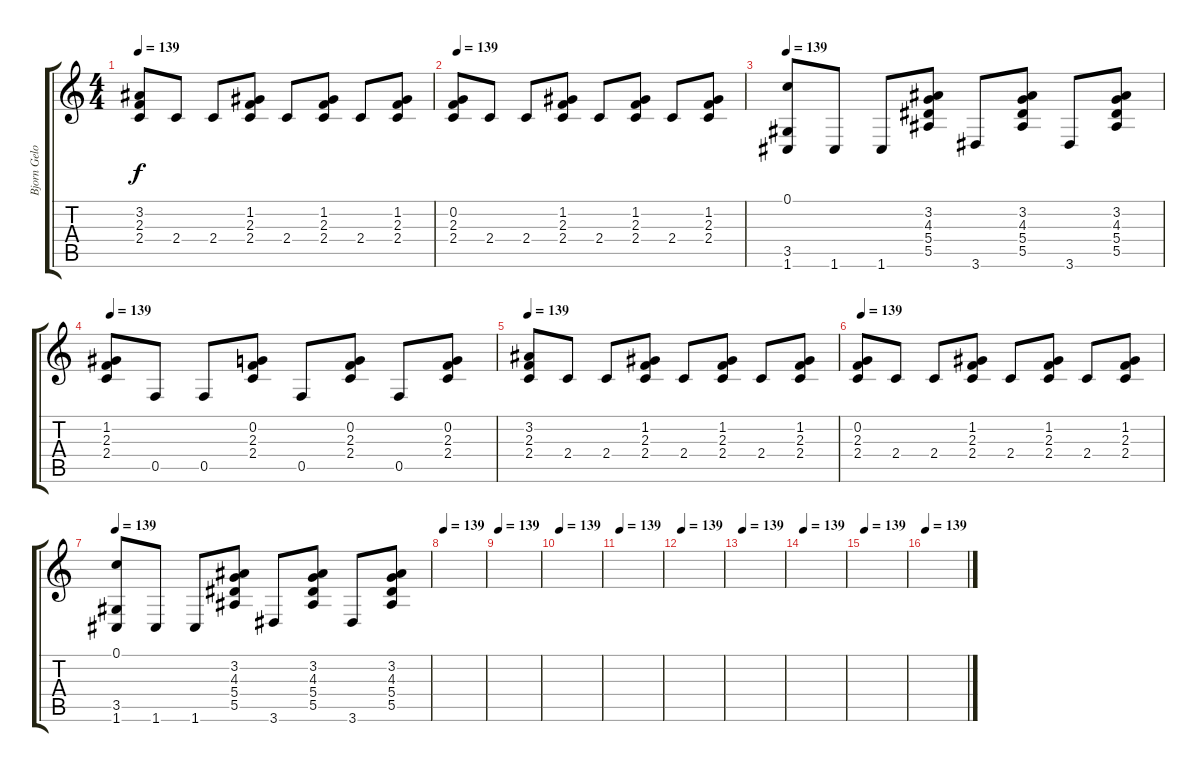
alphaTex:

\track ("Bjorn Gelotte-Gtr." "Bjorn Gelo") {instrument distortionguitar}
\staff {score tabs}
\tuning (C4 G3 Eb3 Bb2 F2 C2) {hide}
\ts (4 4)
\tempo 139
\clef g2
\ks c
(3.2 2.3 2.4).8{dy f} 2.4.8 2.4.8 (1.2 2.3 2.4).8 2.4.8 (1.2 2.3 2.4).8 2.4.8 (1.2 2.3 2.4).8 |
\tempo 139
(0.2 2.3 2.4).8 2.4.8 2.4.8 (1.2 2.3 2.4).8 2.4.8 (1.2 2.3 2.4).8 2.4.8 (1.2 2.3 2.4).8 |
\tempo 139
(0.1 3.5 1.6).8 1.6.8 1.6.8 (3.2 4.3 5.4 5.5).8 3.6.8 (3.2 4.3 5.4 5.5).8 3.6.8 (3.2 4.3 5.4 5.5).8 |
\tempo 139
(1.2 2.3 2.4).8 0.5.8 0.5.8 (0.2 2.3 2.4).8 0.5.8 (0.2 2.3 2.4).8 0.5.8 (0.2 2.3 2.4).8 |
\tempo 139
(3.2 2.3 2.4).8 2.4.8 2.4.8 (1.2 2.3 2.4).8 2.4.8 (1.2 2.3 2.4).8 2.4.8 (1.2 2.3 2.4).8 |
\tempo 139
(0.2 2.3 2.4).8 2.4.8 2.4.8 (1.2 2.3 2.4).8 2.4.8 (1.2 2.3 2.4).8 2.4.8 (1.2 2.3 2.4).8 |
\tempo 139
(0.1 3.5 1.6).8 1.6.8 1.6.8 (3.2 4.3 5.4 5.5).8 3.6.8 (3.2 4.3 5.4 5.5).8 3.6.8 (3.2 4.3 5.4 5.5).8 |
\tempo 139
|
\tempo 139
|
\tempo 139
|
\tempo 139
|
\tempo 139
|
\tempo 139
|
\tempo 139
|
\tempo 139
|
\tempo 139
